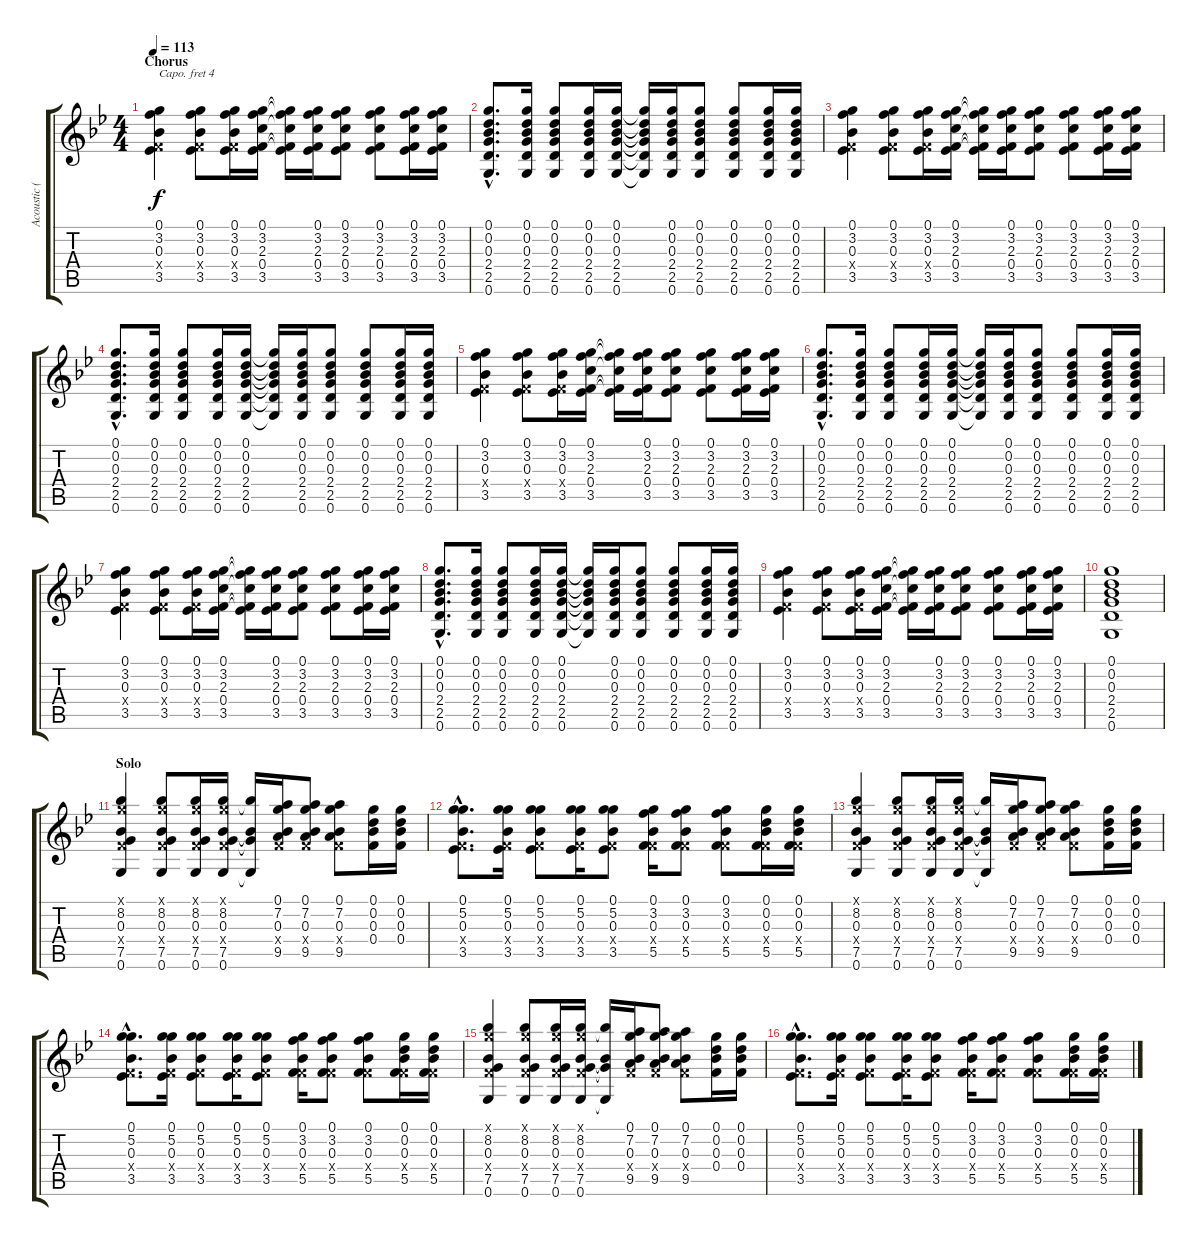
\track ("Acoustic (Capo 4th fret)" "Acoustic (") {instrument acousticguitarsteel}
\staff {score tabs}
\capo 4
\tuning (Eb4 Bb3 Gb3 Db3 Ab2 Eb2) {hide}
\ts (4 4)
\section ("" "Chorus")
\tempo 113
\clef g2
\ks bb
(0.1 3.2 0.3 0.4{x} 3.5).4{dy f} (0.1 3.2 0.3 0.4{x} 3.5).8 (0.1 3.2 0.3 0.4{x} 3.5).16 (0.1 3.2 2.3 0.4 3.5).16 (0.1{t} 3.2{t} 2.3{t} 0.4{t} 3.5{t}).16 (0.1 3.2 2.3 0.4 3.5).16 (0.1 3.2 2.3 0.4 3.5).8 (0.1 3.2 2.3 0.4 3.5).8 (0.1 3.2 2.3 0.4 3.5).16 (0.1 3.2 2.3 0.4 3.5).16 |
(0.1{hac} 0.2{hac} 0.3{hac} 2.4{hac} 2.5{hac} 0.6{hac}).8{d} (0.1 0.2 0.3 2.4 2.5 0.6).16 (0.1 0.2 0.3 2.4 2.5 0.6).8 (0.1 0.2 0.3 2.4 2.5 0.6).16 (0.1 0.2 0.3 2.4 2.5 0.6).16 (0.1{t} 0.2{t} 0.3{t} 2.4{t} 2.5{t} 0.6{t}).16 (0.1 0.2 0.3 2.4 2.5 0.6).16 (0.1 0.2 0.3 2.4 2.5 0.6).8 (0.1 0.2 0.3 2.4 2.5 0.6).8 (0.1 0.2 0.3 2.4 2.5 0.6).16 (0.1 0.2 0.3 2.4 2.5 0.6).16 |
(0.1 3.2 0.3 0.4{x} 3.5).4 (0.1 3.2 0.3 0.4{x} 3.5).8 (0.1 3.2 0.3 0.4{x} 3.5).16 (0.1 3.2 2.3 0.4 3.5).16 (0.1{t} 3.2{t} 2.3{t} 0.4{t} 3.5{t}).16 (0.1 3.2 2.3 0.4 3.5).16 (0.1 3.2 2.3 0.4 3.5).8 (0.1 3.2 2.3 0.4 3.5).8 (0.1 3.2 2.3 0.4 3.5).16 (0.1 3.2 2.3 0.4 3.5).16 |
(0.1{hac} 0.2{hac} 0.3{hac} 2.4{hac} 2.5{hac} 0.6{hac}).8{d} (0.1 0.2 0.3 2.4 2.5 0.6).16 (0.1 0.2 0.3 2.4 2.5 0.6).8 (0.1 0.2 0.3 2.4 2.5 0.6).16 (0.1 0.2 0.3 2.4 2.5 0.6).16 (0.1{t} 0.2{t} 0.3{t} 2.4{t} 2.5{t} 0.6{t}).16 (0.1 0.2 0.3 2.4 2.5 0.6).16 (0.1 0.2 0.3 2.4 2.5 0.6).8 (0.1 0.2 0.3 2.4 2.5 0.6).8 (0.1 0.2 0.3 2.4 2.5 0.6).16 (0.1 0.2 0.3 2.4 2.5 0.6).16 |
(0.1 3.2 0.3 0.4{x} 3.5).4 (0.1 3.2 0.3 0.4{x} 3.5).8 (0.1 3.2 0.3 0.4{x} 3.5).16 (0.1 3.2 2.3 0.4 3.5).16 (0.1{t} 3.2{t} 2.3{t} 0.4{t} 3.5{t}).16 (0.1 3.2 2.3 0.4 3.5).16 (0.1 3.2 2.3 0.4 3.5).8 (0.1 3.2 2.3 0.4 3.5).8 (0.1 3.2 2.3 0.4 3.5).16 (0.1 3.2 2.3 0.4 3.5).16 |
(0.1{hac} 0.2{hac} 0.3{hac} 2.4{hac} 2.5{hac} 0.6{hac}).8{d} (0.1 0.2 0.3 2.4 2.5 0.6).16 (0.1 0.2 0.3 2.4 2.5 0.6).8 (0.1 0.2 0.3 2.4 2.5 0.6).16 (0.1 0.2 0.3 2.4 2.5 0.6).16 (0.1{t} 0.2{t} 0.3{t} 2.4{t} 2.5{t} 0.6{t}).16 (0.1 0.2 0.3 2.4 2.5 0.6).16 (0.1 0.2 0.3 2.4 2.5 0.6).8 (0.1 0.2 0.3 2.4 2.5 0.6).8 (0.1 0.2 0.3 2.4 2.5 0.6).16 (0.1 0.2 0.3 2.4 2.5 0.6).16 |
(0.1 3.2 0.3 0.4{x} 3.5).4 (0.1 3.2 0.3 0.4{x} 3.5).8 (0.1 3.2 0.3 0.4{x} 3.5).16 (0.1 3.2 2.3 0.4 3.5).16 (0.1{t} 3.2{t} 2.3{t} 0.4{t} 3.5{t}).16 (0.1 3.2 2.3 0.4 3.5).16 (0.1 3.2 2.3 0.4 3.5).8 (0.1 3.2 2.3 0.4 3.5).8 (0.1 3.2 2.3 0.4 3.5).16 (0.1 3.2 2.3 0.4 3.5).16 |
(0.1{hac} 0.2{hac} 0.3{hac} 2.4{hac} 2.5{hac} 0.6{hac}).8{d} (0.1 0.2 0.3 2.4 2.5 0.6).16 (0.1 0.2 0.3 2.4 2.5 0.6).8 (0.1 0.2 0.3 2.4 2.5 0.6).16 (0.1 0.2 0.3 2.4 2.5 0.6).16 (0.1{t} 0.2{t} 0.3{t} 2.4{t} 2.5{t} 0.6{t}).16 (0.1 0.2 0.3 2.4 2.5 0.6).16 (0.1 0.2 0.3 2.4 2.5 0.6).8 (0.1 0.2 0.3 2.4 2.5 0.6).8 (0.1 0.2 0.3 2.4 2.5 0.6).16 (0.1 0.2 0.3 2.4 2.5 0.6).16 |
(0.1 3.2 0.3 0.4{x} 3.5).4 (0.1 3.2 0.3 0.4{x} 3.5).8 (0.1 3.2 0.3 0.4{x} 3.5).16 (0.1 3.2 2.3 0.4 3.5).16 (0.1{t} 3.2{t} 2.3{t} 0.4{t} 3.5{t}).16 (0.1 3.2 2.3 0.4 3.5).16 (0.1 3.2 2.3 0.4 3.5).8 (0.1 3.2 2.3 0.4 3.5).8 (0.1 3.2 2.3 0.4 3.5).16 (0.1 3.2 2.3 0.4 3.5).16 |
(0.1 0.2 0.3 2.4 2.5 0.6).1 |
\section ("" "Solo")
(0.1{x} 8.2 0.3 0.4{x} 7.5 0.6).4 (0.1{x} 8.2 0.3 0.4{x} 7.5 0.6).8 (0.1{x} 8.2 0.3 0.4{x} 7.5 0.6).16 (0.1{x} 8.2 0.3 0.4{x} 7.5 0.6).16 (8.2{t} 0.3{t} 7.5{t} 0.6{t}).16 (0.1 7.2 0.3 0.4{x} 9.5).16 (0.1 7.2 0.3 0.4{x} 9.5).8 (0.1 7.2 0.3 0.4{x} 9.5).8 (0.1 0.2 0.3 0.4).16 (0.1 0.2 0.3 0.4).16 |
(0.1{hac} 5.2{hac} 0.3{hac} 0.4{hac x} 3.5{hac}).8{d} (0.1 5.2 0.3 0.4{x} 3.5).16 (0.1 5.2 0.3 0.4{x} 3.5).8 (0.1 5.2 0.3 0.4{x} 3.5).16 (0.1 5.2 0.3 0.4{x} 3.5).8 (0.1 3.2 0.3 0.4{x} 5.5).16 (0.1 3.2 0.3 0.4{x} 5.5).8 (0.1 3.2 0.3 0.4{x} 5.5).8 (0.1 0.2 0.3 0.4{x} 5.5).16 (0.1 0.2 0.3 0.4{x} 5.5).16 |
(0.1{x} 8.2 0.3 0.4{x} 7.5 0.6).4 (0.1{x} 8.2 0.3 0.4{x} 7.5 0.6).8 (0.1{x} 8.2 0.3 0.4{x} 7.5 0.6).16 (0.1{x} 8.2 0.3 0.4{x} 7.5 0.6).16 (8.2{t} 0.3{t} 7.5{t} 0.6{t}).16 (0.1 7.2 0.3 0.4{x} 9.5).16 (0.1 7.2 0.3 0.4{x} 9.5).8 (0.1 7.2 0.3 0.4{x} 9.5).8 (0.1 0.2 0.3 0.4).16 (0.1 0.2 0.3 0.4).16 |
(0.1{hac} 5.2{hac} 0.3{hac} 0.4{hac x} 3.5{hac}).8{d} (0.1 5.2 0.3 0.4{x} 3.5).16 (0.1 5.2 0.3 0.4{x} 3.5).8 (0.1 5.2 0.3 0.4{x} 3.5).16 (0.1 5.2 0.3 0.4{x} 3.5).8 (0.1 3.2 0.3 0.4{x} 5.5).16 (0.1 3.2 0.3 0.4{x} 5.5).8 (0.1 3.2 0.3 0.4{x} 5.5).8 (0.1 0.2 0.3 0.4{x} 5.5).16 (0.1 0.2 0.3 0.4{x} 5.5).16 |
(0.1{x} 8.2 0.3 0.4{x} 7.5 0.6).4 (0.1{x} 8.2 0.3 0.4{x} 7.5 0.6).8 (0.1{x} 8.2 0.3 0.4{x} 7.5 0.6).16 (0.1{x} 8.2 0.3 0.4{x} 7.5 0.6).16 (8.2{t} 0.3{t} 7.5{t} 0.6{t}).16 (0.1 7.2 0.3 0.4{x} 9.5).16 (0.1 7.2 0.3 0.4{x} 9.5).8 (0.1 7.2 0.3 0.4{x} 9.5).8 (0.1 0.2 0.3 0.4).16 (0.1 0.2 0.3 0.4).16 |
(0.1{hac} 5.2{hac} 0.3{hac} 0.4{hac x} 3.5{hac}).8{d} (0.1 5.2 0.3 0.4{x} 3.5).16 (0.1 5.2 0.3 0.4{x} 3.5).8 (0.1 5.2 0.3 0.4{x} 3.5).16 (0.1 5.2 0.3 0.4{x} 3.5).8 (0.1 3.2 0.3 0.4{x} 5.5).16 (0.1 3.2 0.3 0.4{x} 5.5).8 (0.1 3.2 0.3 0.4{x} 5.5).8 (0.1 0.2 0.3 0.4{x} 5.5).16 (0.1 0.2 0.3 0.4{x} 5.5).16
